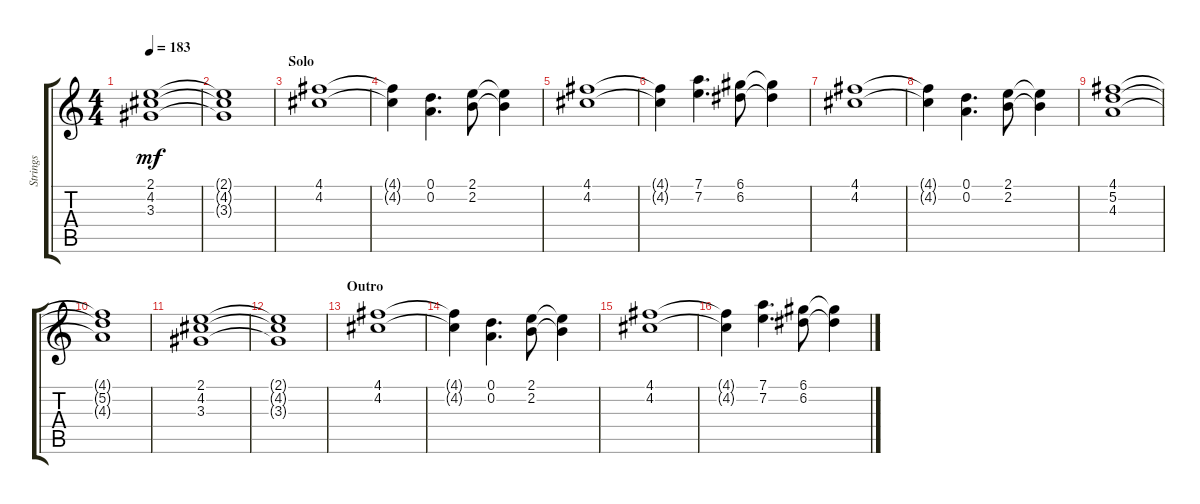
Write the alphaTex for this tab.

\track ("Strings" "Strings") {instrument electricguitarclean}
\staff {score tabs}
\tuning (D4 A3 F3 C3 G2 C2) {hide}
\ts (4 4)
\tempo 183
\clef g2
\ks aminor
(2.1 4.2 3.3).1{dy mf} |
(2.1{t} 4.2{t} 3.3{t}).1 |
\section ("" "Solo")
(4.1 4.2).1 |
(4.1{t} 4.2{t}).4 (0.1 0.2).4{d} (2.1 2.2).8 (2.1{t} 2.2{t}).4 |
(4.1 4.2).1 |
(4.1{t} 4.2{t}).4 (7.1 7.2).4{d} (6.1 6.2).8 (6.1{t} 6.2{t}).4 |
(4.1 4.2).1 |
(4.1{t} 4.2{t}).4 (0.1 0.2).4{d} (2.1 2.2).8 (2.1{t} 2.2{t}).4 |
(4.1 5.2 4.3).1 |
(4.1{t} 5.2{t} 4.3{t}).1 |
(2.1 4.2 3.3).1 |
(2.1{t} 4.2{t} 3.3{t}).1 |
\section ("" "Outro")
(4.1 4.2).1 |
(4.1{t} 4.2{t}).4 (0.1 0.2).4{d} (2.1 2.2).8 (2.1{t} 2.2{t}).4 |
(4.1 4.2).1 |
(4.1{t} 4.2{t}).4 (7.1 7.2).4{d} (6.1 6.2).8 (6.1{t} 6.2{t}).4
